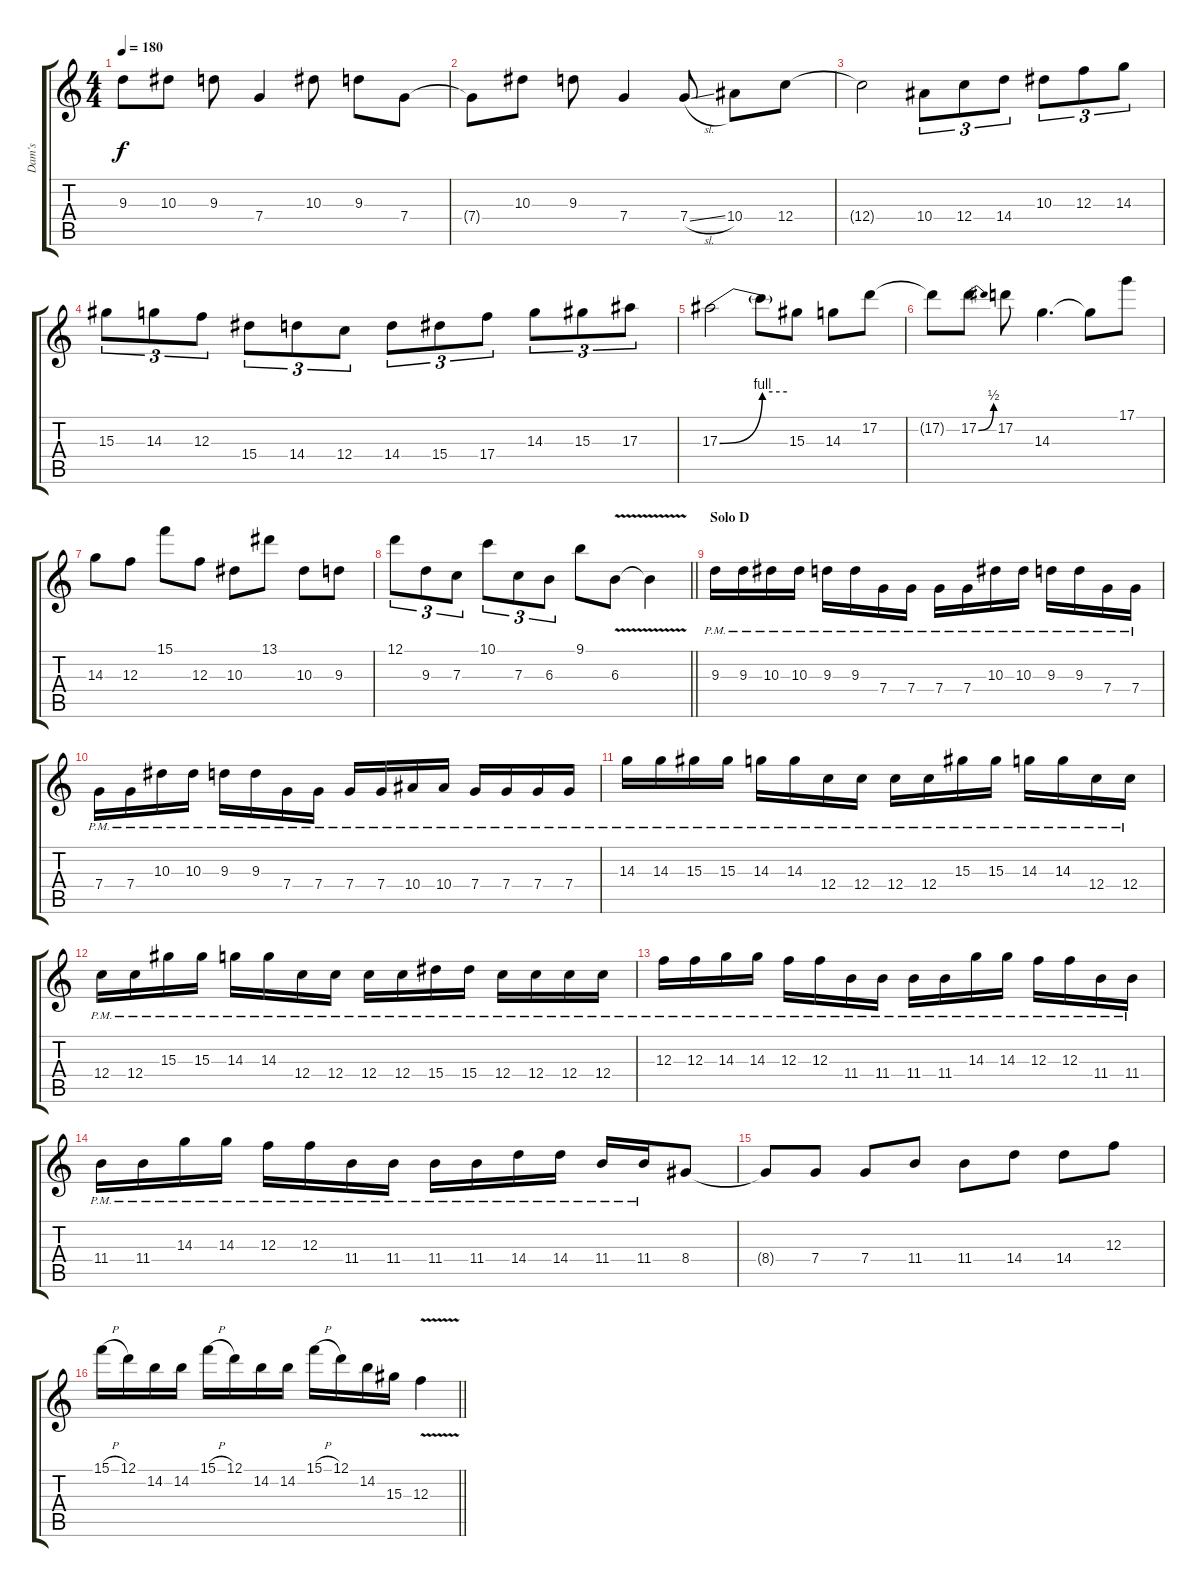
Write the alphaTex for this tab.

\track ("Dam's" "Dam's") {instrument distortionguitar}
\staff {score tabs}
\tuning (D4 A3 F3 C3 G2 C2) {hide}
\ts (4 4)
\tempo 180
\clef g2
\ks c
9.3.8{dy f} 10.3.8 9.3.8 7.4.4 10.3.8 9.3.8 7.4.8 |
7.4{t}.8 10.3.8 9.3.8 7.4.4 7.4{sl}.8 10.4.8 12.4.8 |
12.4{t}.2 10.4.8{tu (3 2)} 12.4.8{tu (3 2)} 14.4.8{tu (3 2)} 10.3.8{tu (3 2)} 12.3.8{tu (3 2)} 14.3.8{tu (3 2)} |
15.3.8{tu (3 2)} 14.3.8{tu (3 2)} 12.3.8{tu (3 2)} 15.4.8{tu (3 2)} 14.4.8{tu (3 2)} 12.4.8{tu (3 2)} 14.4.8{tu (3 2)} 15.4.8{tu (3 2)} 17.4.8{tu (3 2)} 14.3.8{tu (3 2)} 15.3.8{tu (3 2)} 17.3.8{tu (3 2)} |
17.3{be (bend 0 0 60 4)}.2 17.3{be (hold 0 4 60 4) t}.8 15.3.8 14.3.8 17.2.8 |
17.2{t}.8 17.2{be (bend 0 0 60 2)}.8 17.2.8 14.3.4{d} 14.3{t}.8 17.1.8 |
14.3.8 12.3.8 15.1.8 12.3.8 10.3.8 13.1.8 10.3.8 9.3.8 |
\barLineRight lightlight
12.1.8{tu (3 2)} 9.3.8{tu (3 2)} 7.3.8{tu (3 2)} 10.1.8{tu (3 2)} 7.3.8{tu (3 2)} 6.3.8{tu (3 2)} 9.1.8 6.3{v}.8 6.3{v t}.4 |
\section ("" "Solo D")
9.3{pm}.16 9.3{pm}.16 10.3{pm}.16 10.3{pm}.16 9.3{pm}.16 9.3{pm}.16 7.4{pm}.16 7.4{pm}.16 7.4{pm}.16 7.4{pm}.16 10.3{pm}.16 10.3{pm}.16 9.3{pm}.16 9.3{pm}.16 7.4{pm}.16 7.4{pm}.16 |
7.4{pm}.16 7.4{pm}.16 10.3{pm}.16 10.3{pm}.16 9.3{pm}.16 9.3{pm}.16 7.4{pm}.16 7.4{pm}.16 7.4{pm}.16 7.4{pm}.16 10.4{pm}.16 10.4{pm}.16 7.4{pm}.16 7.4{pm}.16 7.4{pm}.16 7.4{pm}.16 |
14.3{pm}.16 14.3{pm}.16 15.3{pm}.16 15.3{pm}.16 14.3{pm}.16 14.3{pm}.16 12.4{pm}.16 12.4{pm}.16 12.4{pm}.16 12.4{pm}.16 15.3{pm}.16 15.3{pm}.16 14.3{pm}.16 14.3{pm}.16 12.4{pm}.16 12.4{pm}.16 |
12.4{pm}.16 12.4{pm}.16 15.3{pm}.16 15.3{pm}.16 14.3{pm}.16 14.3{pm}.16 12.4{pm}.16 12.4{pm}.16 12.4{pm}.16 12.4{pm}.16 15.4{pm}.16 15.4{pm}.16 12.4{pm}.16 12.4{pm}.16 12.4{pm}.16 12.4{pm}.16 |
12.3{pm}.16 12.3{pm}.16 14.3{pm}.16 14.3{pm}.16 12.3{pm}.16 12.3{pm}.16 11.4{pm}.16 11.4{pm}.16 11.4{pm}.16 11.4{pm}.16 14.3{pm}.16 14.3{pm}.16 12.3{pm}.16 12.3{pm}.16 11.4{pm}.16 11.4{pm}.16 |
11.4{pm}.16 11.4{pm}.16 14.3{pm}.16 14.3{pm}.16 12.3{pm}.16 12.3{pm}.16 11.4{pm}.16 11.4{pm}.16 11.4{pm}.16 11.4{pm}.16 14.4{pm}.16 14.4{pm}.16 11.4{pm}.16 11.4{pm}.16 8.4.8 |
8.4{t}.8 7.4.8 7.4.8 11.4.8 11.4.8 14.4.8 14.4.8 12.3.8 |
\barLineRight lightlight
15.1{h}.16 12.1.16 14.2.16 14.2.16 15.1{h}.16 12.1.16 14.2.16 14.2.16 15.1{h}.16 12.1.16 14.2.16 15.3.16 12.3{v}.4
